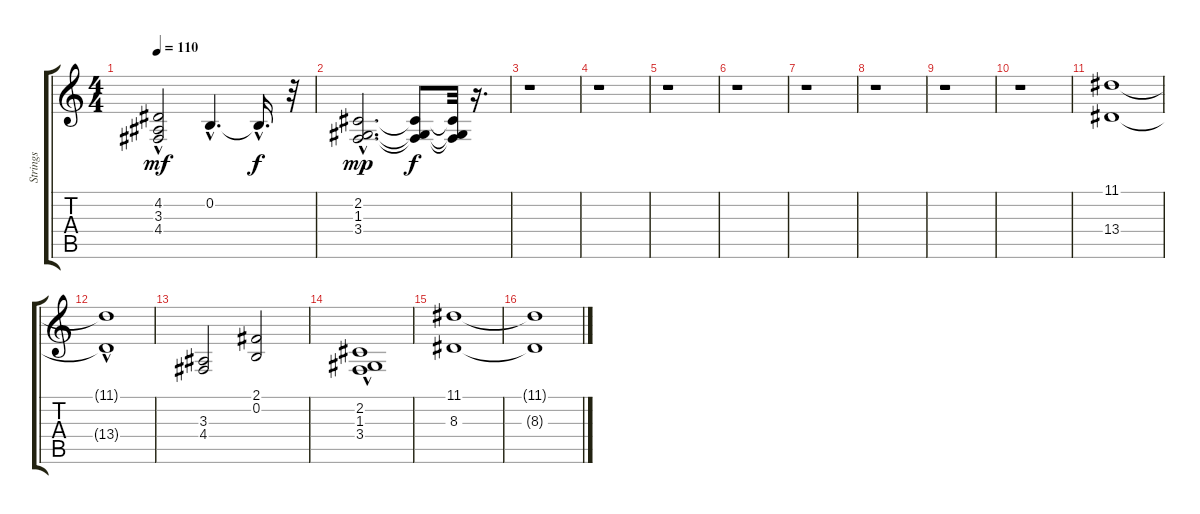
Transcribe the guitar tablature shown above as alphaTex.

\track ("Strings" "Strings") {instrument stringensemble1}
\staff {score tabs}
\tuning (E4 B3 G3 D3 A2 E2) {hide}
\ts (4 4)
\tempo 110
\clef g2
\ks c
(4.2 3.3 4.4{hac}).2{dy mf} 0.2{hac}.4{d} 0.2{hac t}.16{d dy f} r.32 |
(2.2{hac} 1.3{hac} 3.4{hac}).2{d dy mp} (2.2{t} 1.3{t} 3.4{t}).8{dy f} (2.2{t} 1.3{t} 3.4{t}).32 r.16{d} |
r.1 |
r.1 |
r.1 |
r.1 |
r.1 |
r.1 |
r.1 |
r.1 |
(11.1 13.4).1 |
(11.1{hac t} 13.4{t}).1 |
(3.3 4.4).2 (2.1 0.2).2 |
(2.2 1.3 3.4{hac}).1 |
(11.1 8.3).1 |
(11.1{t} 8.3{t}).1
